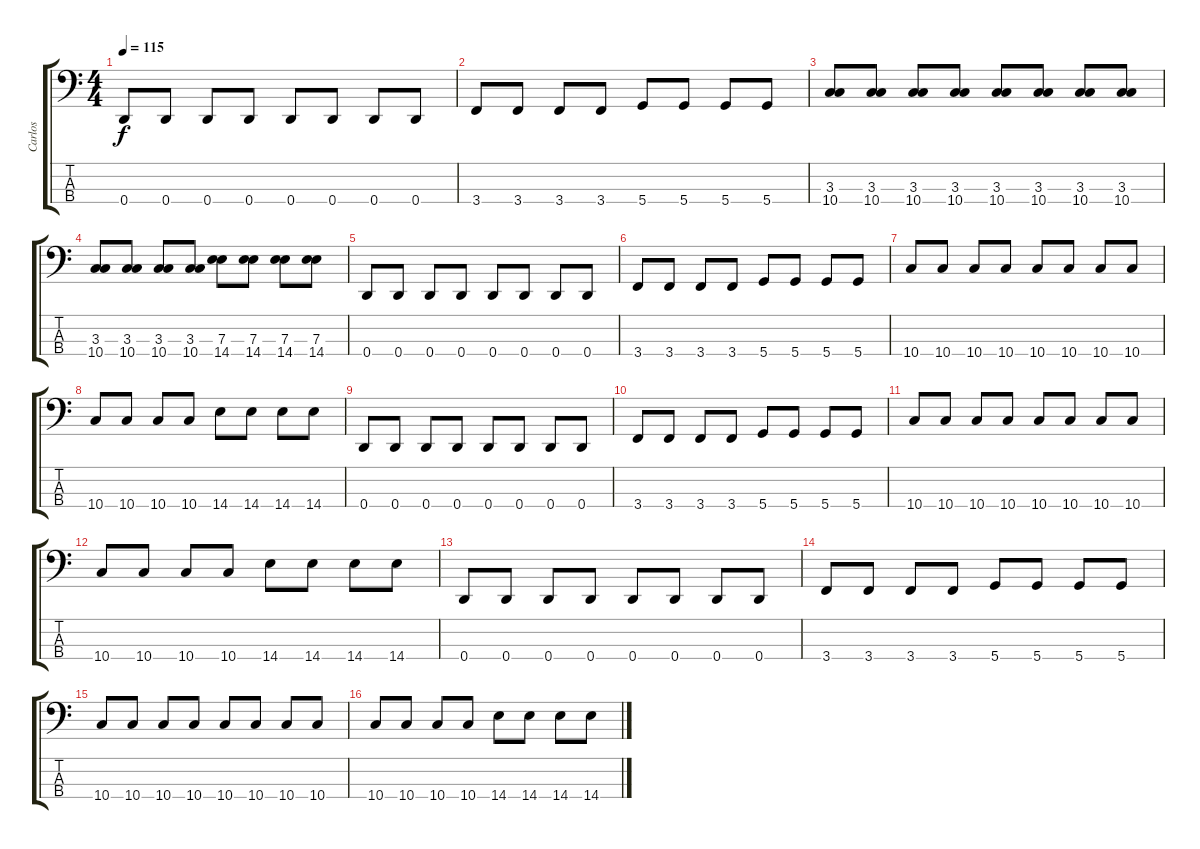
\track ("Carlos" "Carlos") {instrument electricbassfinger}
\staff {score tabs}
\tuning (G2 D2 A1 D1) {hide}
\ts (4 4)
\tempo 115
\clef f4
\ks c
0.4.8{dy f} 0.4.8 0.4.8 0.4.8 0.4.8 0.4.8 0.4.8 0.4.8 |
3.4.8 3.4.8 3.4.8 3.4.8 5.4.8 5.4.8 5.4.8 5.4.8 |
(3.3 10.4).8 (3.3 10.4).8 (3.3 10.4).8 (3.3 10.4).8 (3.3 10.4).8 (3.3 10.4).8 (3.3 10.4).8 (3.3 10.4).8 |
(3.3 10.4).8 (3.3 10.4).8 (3.3 10.4).8 (3.3 10.4).8 (7.3 14.4).8 (7.3 14.4).8 (7.3 14.4).8 (7.3 14.4).8 |
0.4.8 0.4.8 0.4.8 0.4.8 0.4.8 0.4.8 0.4.8 0.4.8 |
3.4.8 3.4.8 3.4.8 3.4.8 5.4.8 5.4.8 5.4.8 5.4.8 |
10.4.8 10.4.8 10.4.8 10.4.8 10.4.8 10.4.8 10.4.8 10.4.8 |
10.4.8 10.4.8 10.4.8 10.4.8 14.4.8 14.4.8 14.4.8 14.4.8 |
0.4.8 0.4.8 0.4.8 0.4.8 0.4.8 0.4.8 0.4.8 0.4.8 |
3.4.8 3.4.8 3.4.8 3.4.8 5.4.8 5.4.8 5.4.8 5.4.8 |
10.4.8 10.4.8 10.4.8 10.4.8 10.4.8 10.4.8 10.4.8 10.4.8 |
10.4.8 10.4.8 10.4.8 10.4.8 14.4.8 14.4.8 14.4.8 14.4.8 |
0.4.8 0.4.8 0.4.8 0.4.8 0.4.8 0.4.8 0.4.8 0.4.8 |
3.4.8 3.4.8 3.4.8 3.4.8 5.4.8 5.4.8 5.4.8 5.4.8 |
10.4.8 10.4.8 10.4.8 10.4.8 10.4.8 10.4.8 10.4.8 10.4.8 |
10.4.8 10.4.8 10.4.8 10.4.8 14.4.8 14.4.8 14.4.8 14.4.8
